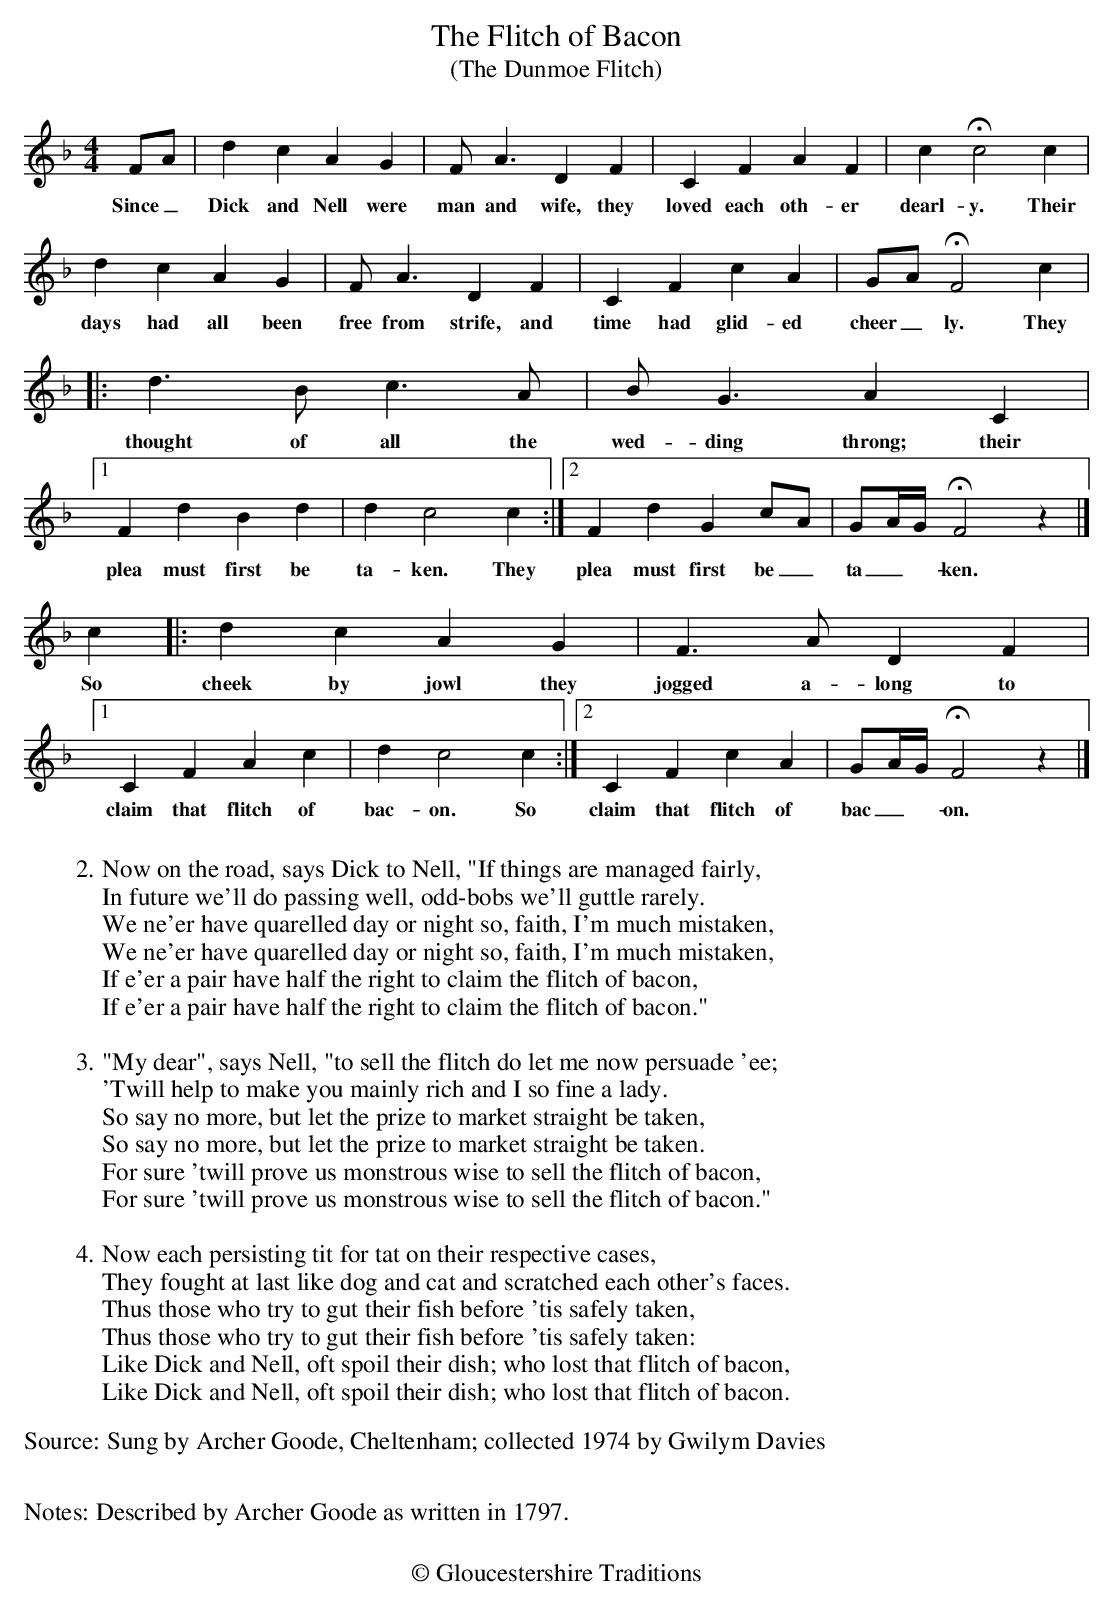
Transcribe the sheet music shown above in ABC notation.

X:1
T:The Flitch of Bacon
T:(The Dunmoe Flitch)
M:4/4
L:1/4
K:Fmaj
F/2A/2 | dcAG | F<A DF | CFAF | c Hc2 c |
w:Since _Dick and Nell were man and wife, they loved each oth-er dearl-y. Their
dcAG | F<A DF | CFcA | G/2A/2 HF2 c |
w:days had all been free from strife, and time had glid-ed cheer_ly. They
|:d>Bc>A | B<GAC |1 FdBd | d c2 c :|2 FdG c/2A/2 | G/2A/4G/4 HF2z |]
w:thought of all the wed-ding throng; their plea must first be ta-ken. They plea must first be_ ta_-ken.
c |: dcAG | F>A DF |1 CFAc | dc2 c :|2 CFcA | G/2A/4G/4 HF2 z |]
w:So cheek by jowl they jogged a-long to claim that flitch of bac-on. So  claim that flitch of bac_-on.
W:
W:2. Now on the road, says Dick to Nell, "If things are managed fairly,
W:In future we'll do passing well, odd-bobs we'll guttle rarely.
W:We ne'er have quarelled day or night so, faith, I'm much mistaken,
W:We ne'er have quarelled day or night so, faith, I'm much mistaken,
W:If e'er a pair have half the right to claim the flitch of bacon,
W:If e'er a pair have half the right to claim the flitch of bacon."
W:
W:3. "My dear", says Nell, "to sell the flitch do let me now persuade 'ee;
W:'Twill help to make you mainly rich and I so fine a lady.
W:So say no more, but let the prize to market straight be taken,
W:So say no more, but let the prize to market straight be taken.
W:For sure 'twill prove us monstrous wise to sell the flitch of bacon,
W:For sure 'twill prove us monstrous wise to sell the flitch of bacon."
W:
W:4. Now each persisting tit for tat on their respective cases,
W:They fought at last like dog and cat and scratched each other's faces.
W:Thus those who try to gut their fish before 'tis safely taken,
W:Thus those who try to gut their fish before 'tis safely taken:
W:Like Dick and Nell, oft spoil their dish; who lost that flitch of bacon,
W:Like Dick and Nell, oft spoil their dish; who lost that flitch of bacon.
W:
